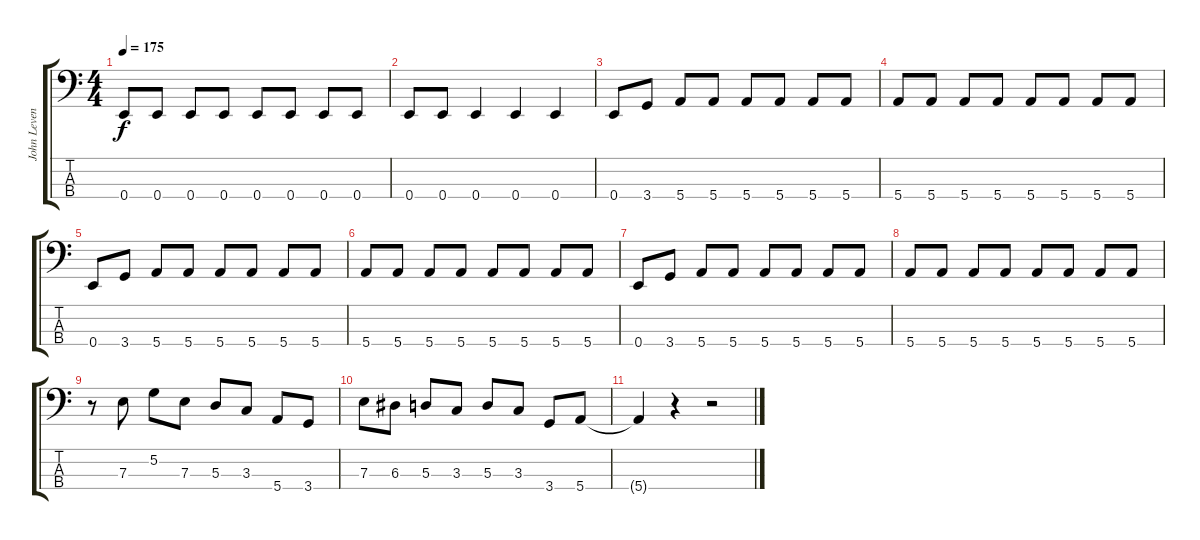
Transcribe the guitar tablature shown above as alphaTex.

\track ("John Leven" "John Leven") {instrument electricbasspick}
\staff {score tabs}
\tuning (G2 D2 A1 E1) {hide}
\ts (4 4)
\tempo 175
\clef f4
\ks c
0.4.8{dy f} 0.4.8 0.4.8 0.4.8 0.4.8 0.4.8 0.4.8 0.4.8 |
0.4.8 0.4.8 0.4.4 0.4.4 0.4.4 |
0.4.8 3.4.8 5.4.8 5.4.8 5.4.8 5.4.8 5.4.8 5.4.8 |
5.4.8 5.4.8 5.4.8 5.4.8 5.4.8 5.4.8 5.4.8 5.4.8 |
0.4.8 3.4.8 5.4.8 5.4.8 5.4.8 5.4.8 5.4.8 5.4.8 |
5.4.8 5.4.8 5.4.8 5.4.8 5.4.8 5.4.8 5.4.8 5.4.8 |
0.4.8 3.4.8 5.4.8 5.4.8 5.4.8 5.4.8 5.4.8 5.4.8 |
5.4.8 5.4.8 5.4.8 5.4.8 5.4.8 5.4.8 5.4.8 5.4.8 |
r.8 7.3.8 5.2.8 7.3.8 5.3.8 3.3.8 5.4.8 3.4.8 |
7.3.8 6.3.8 5.3.8 3.3.8 5.3.8 3.3.8 3.4.8 5.4.8 |
5.4{t}.4 r.4 r.2
